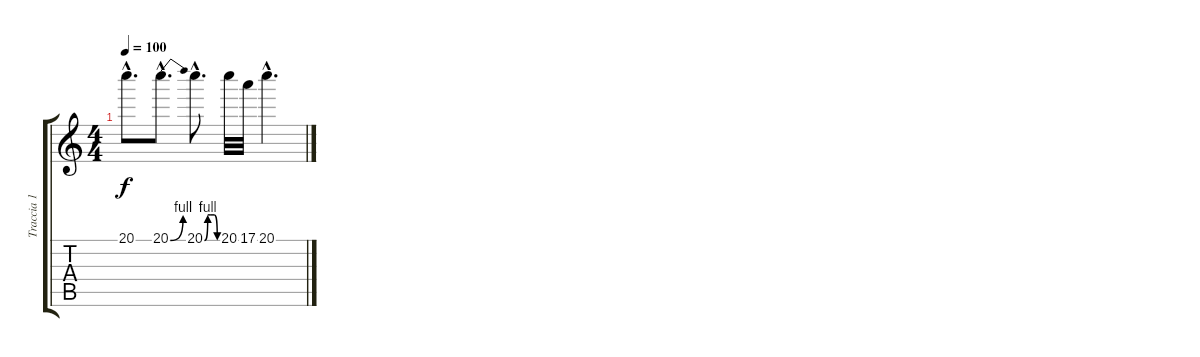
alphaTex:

\track ("Traccia 1" "Traccia 1") {instrument distortionguitar}
\staff {score tabs}
\tuning (E4 B3 G3 D3 A2 E2) {hide}
\ts (4 4)
\tempo 100
\clef g2
\ks c
20.1{hac}.8{d dy f} 20.1{be (bend 0 0 60 4) hac}.8{d} 20.1{be (custom 0 0 15 4 30 4 45 4 60 0) hac}.8{d} 20.1.32 17.1.32 20.1{hac}.4{d}
